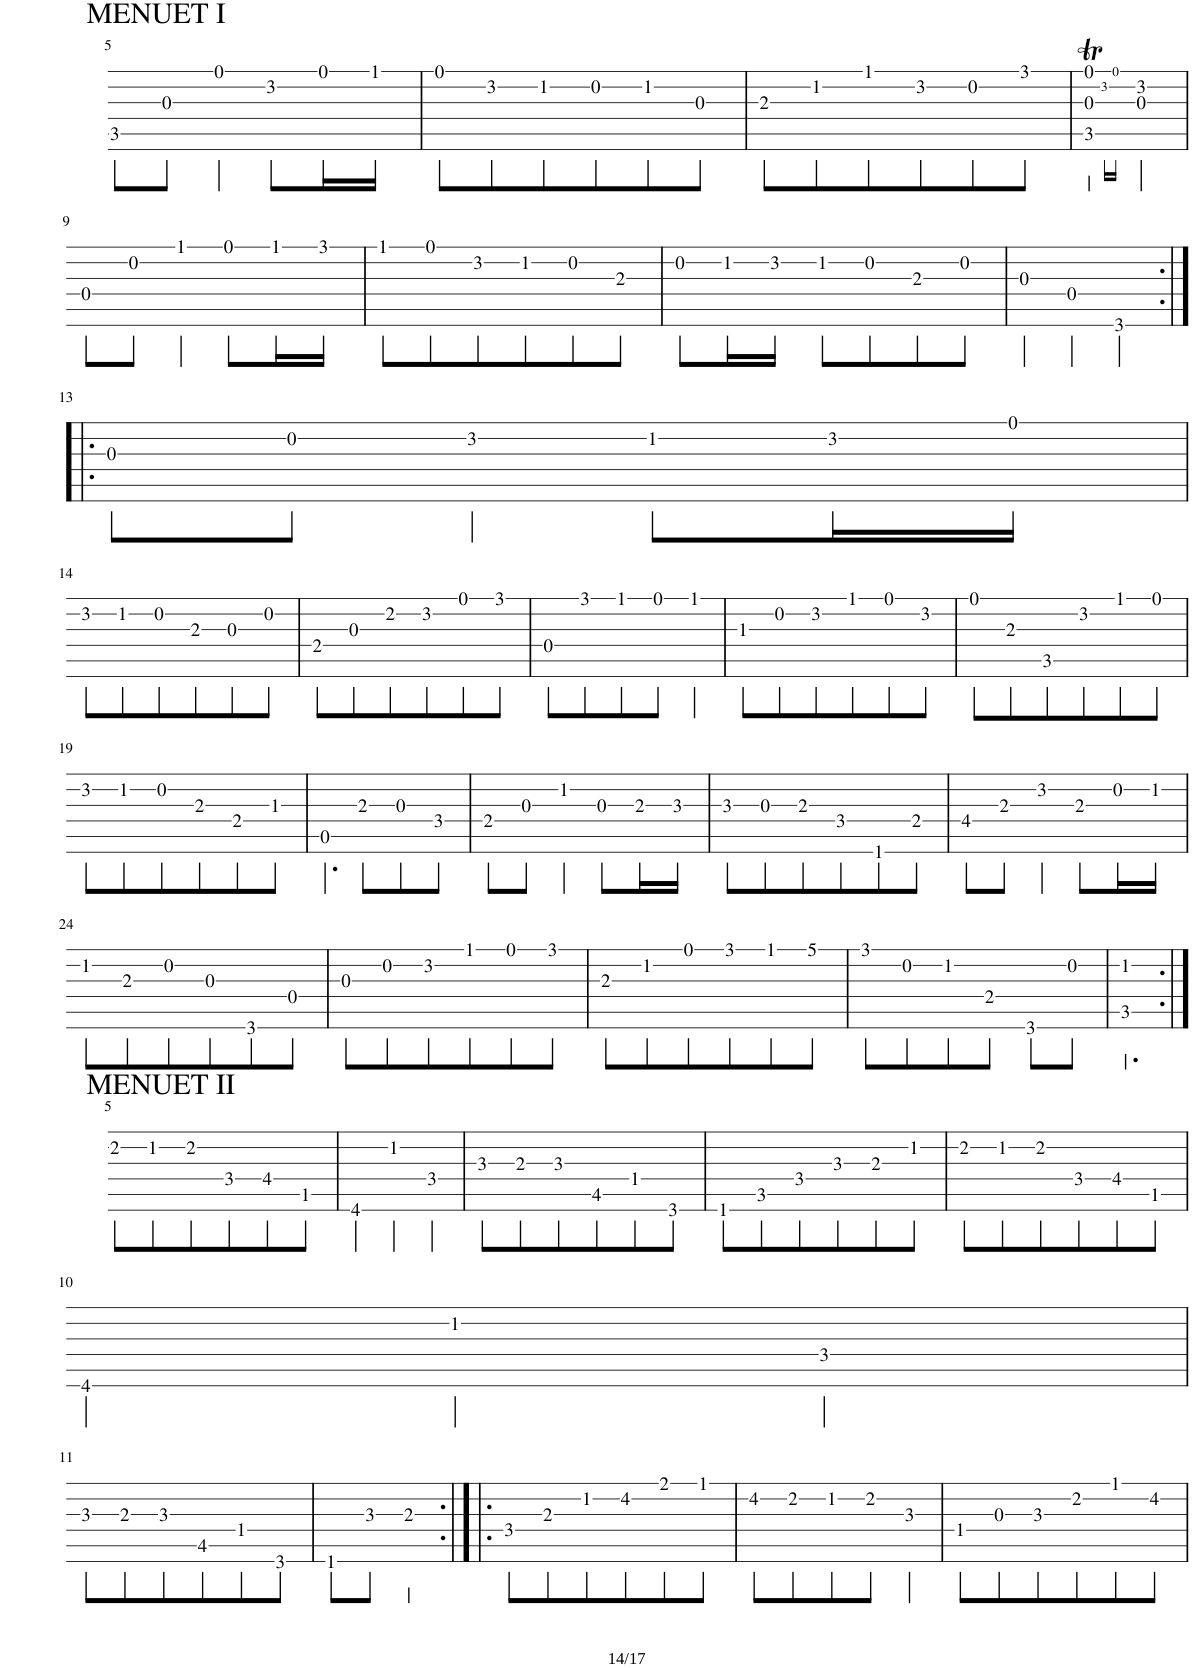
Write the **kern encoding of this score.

**kern
*part1
*staff1
*I"Guitare classique [Tablature]
!!LO:PB:g=z
*
*k[]
*M3/4
=5!|:
!LO:TX:a:t=MENUET I
8C\L
8G\J
4e\
8d\L
16e\L
16f\JJ
=6
8e\L
8d\
8c\
8B\
8c\
8G\J
=7
8A\L
8c\
8f\
8d\
8B\
8g\J
=8
2C\T 2G\T 2e\T
16qd\LL
16qe\JJ
4G\ 4d\
!!LO:LB:g=z
=9
8D\L
8B\J
4f\
8e\L
16f\L
16g\JJ
=10
8f\L
8e\
8d\
8c\
8B\
8A\J
=11
8B\L
16c\L
16d\JJ
8c\L
8B\
8A\
8B\J
=12
4G\
4D\
4GG\
!!LO:LB:g=z
=13:|!|:
8G\L
8B\J
4d\
8c\L
16d\L
16e\JJ
!!LO:LB:g=z
=14
8d\L
8c\
8B\
8A\
8G\
8B\J
=15
8E\L
8G\
8c#X\
8d\
8e\
8g\J
=16
8D\L
8g\
8f\
8e\J
4f\
=17
8G#X\L
8B\
8d\
8f\
8e\
8d\J
=18
8e\L
8A\
8C\
8d\
8f\
8e\J
!!LO:LB:g=z
=19
8d\L
8c\
8B\
8A\
8E\
8G#X\J
=20
4.AA\
8A\L
8G\
8F\J
=21
8E\L
8G\J
4c\
8G\L
16A\L
16B-X\JJ
=22
8B-X\L
8G\
8A\
8F\
8FF\
8E\J
=23
8F#X\L
8A\J
4d\
8A\L
16B\L
16c\JJ
!!LO:LB:g=z
=24
8c\L
8A\
8B\
8G\
8GG\
8D\J
=25
8G\L
8B\
8d\
8f\
8e\
8g\J
=26
8A\L
8c\
8e\
8g\
8f\
8a\J
=27
8g\L
8B\
8c\
8E\J
8GG\L
8B\J
=28
2.C\ 2.c\
!!LO:LB:g=z
=5:|!|:
*k[b-e-]
*M3/4
!LO:TX:a:t=MENUET II
8d-\L
8c\
8d-\
8F\
8G-X\
8BB-\J
=6
4AA-X\
4c\
4F\
=7
8B-\L
8An\
8B-\
8D-\
8E-\
8GG\J
=8
8FF\L
8C\
8F\
8B-\
8An\
8c\J
=9
8d-\L
8c\
8d-\
8F\
8G-X\
8BB-\J
!!LO:LB:g=z
=10
4AA-X\
4c\
4F\
!!LO:LB:g=z
=11
8B-\L
8An\
8B-\
8D-\
8E-\
8GGn\J
=12
8FF\L
8B-\J
2An\
=13:|!|:
8F\L
8An\
8c\
8e-\
8g-X\
8f\J
=14
8e-\L
8d-\
8c\
8d-\J
4B-\
=15
8E-\L
8G\
8B-\
8d-\
8f\
8e-\J
=
*-
